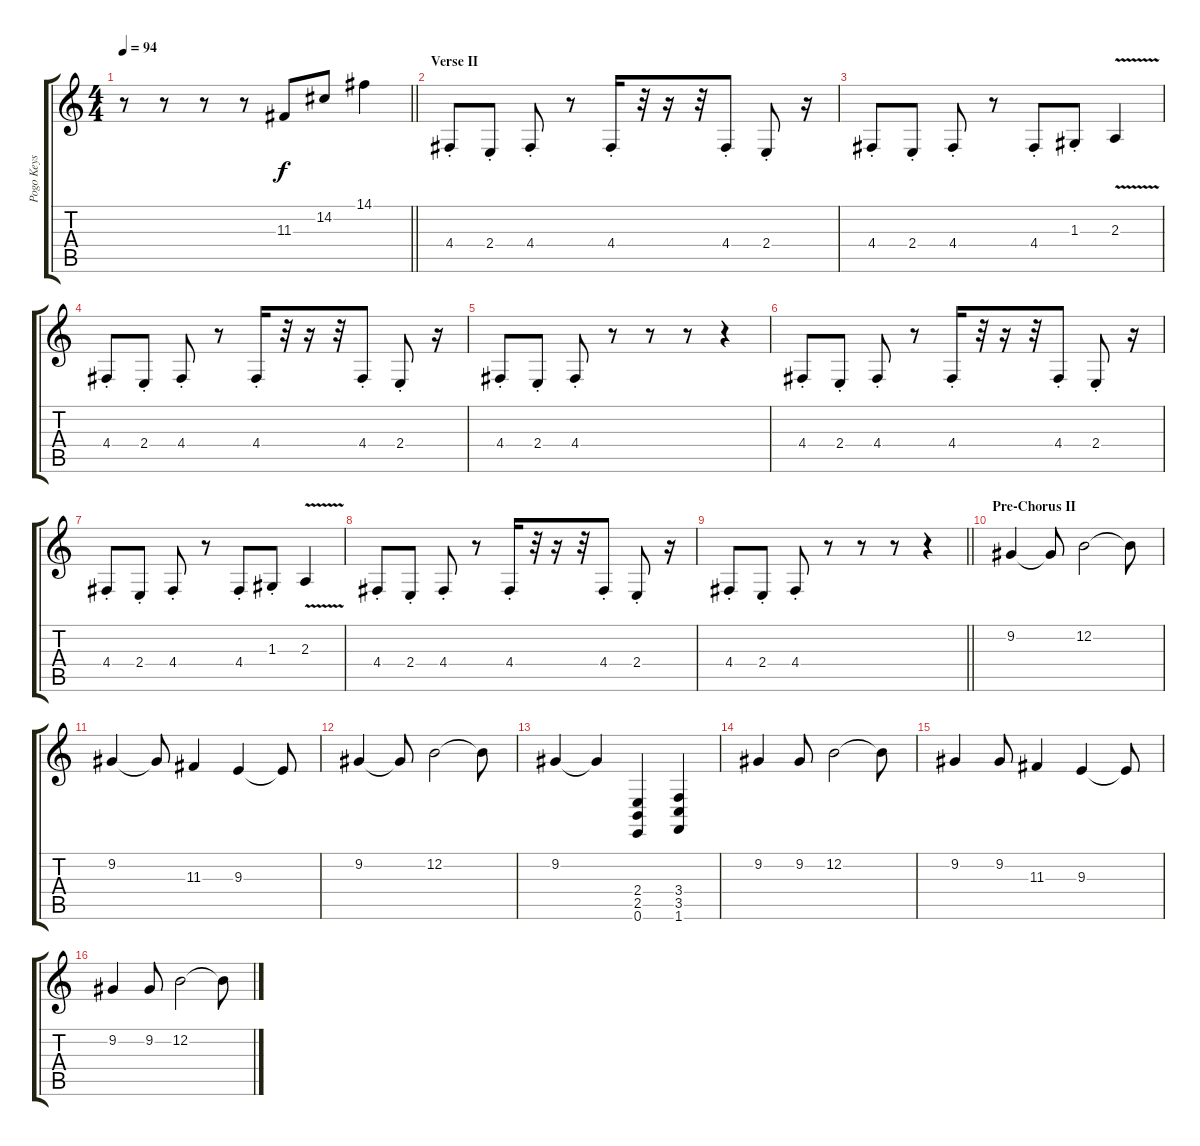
\track ("Pogo Keys I" "Pogo Keys ") {instrument lead8bassandlead}
\staff {score tabs}
\tuning (E4 B3 G3 D3 A2 E2) {hide}
\ts (4 4)
\tempo 94
\clef g2
\barLineRight lightlight
\ks c
r.8{dy f} r.8 r.8 r.8 11.3.8{instrument pad8sweep} 14.2.8 14.1.4 |
\section ("" "Verse II")
4.4{st}.8 2.4{st}.8 4.4{st}.8 r.8 4.4{st}.16 r.32 r.16 r.32 4.4{st}.8 2.4{st}.8 r.16 |
4.4{st}.8 2.4{st}.8 4.4{st}.8 r.8 4.4{st}.8 1.3{st}.8 2.3{v}.4 |
4.4{st}.8 2.4{st}.8 4.4{st}.8 r.8 4.4{st}.16 r.32 r.16 r.32 4.4{st}.8 2.4{st}.8 r.16 |
4.4{st}.8 2.4{st}.8 4.4{st}.8 r.8 r.8 r.8 r.4 |
4.4{st}.8 2.4{st}.8 4.4{st}.8 r.8 4.4{st}.16 r.32 r.16 r.32 4.4{st}.8 2.4{st}.8 r.16 |
4.4{st}.8 2.4{st}.8 4.4{st}.8 r.8 4.4{st}.8 1.3{st}.8 2.3{v}.4 |
4.4{st}.8 2.4{st}.8 4.4{st}.8 r.8 4.4{st}.16 r.32 r.16 r.32 4.4{st}.8 2.4{st}.8 r.16 |
\barLineRight lightlight
4.4{st}.8 2.4{st}.8 4.4{st}.8 r.8 r.8 r.8 r.4 |
\section ("" "Pre-Chorus II")
9.2.4{volume 10 instrument pad8sweep} 9.2{t}.8 12.2.2 12.2{t}.8 |
9.2.4 9.2{t}.8 11.3.4 9.3.4 9.3{t}.8 |
9.2.4 9.2{t}.8 12.2.2 12.2{t}.8 |
9.2.4 9.2{t}.4 (2.4 2.5 0.6).4{instrument lead8bassandlead} (3.4 3.5 1.6).4 |
9.2.4{instrument pad8sweep} 9.2.8 12.2.2 12.2{t}.8 |
9.2.4 9.2.8 11.3.4 9.3.4 9.3{t}.8 |
9.2.4 9.2.8 12.2.2 12.2{t}.8
